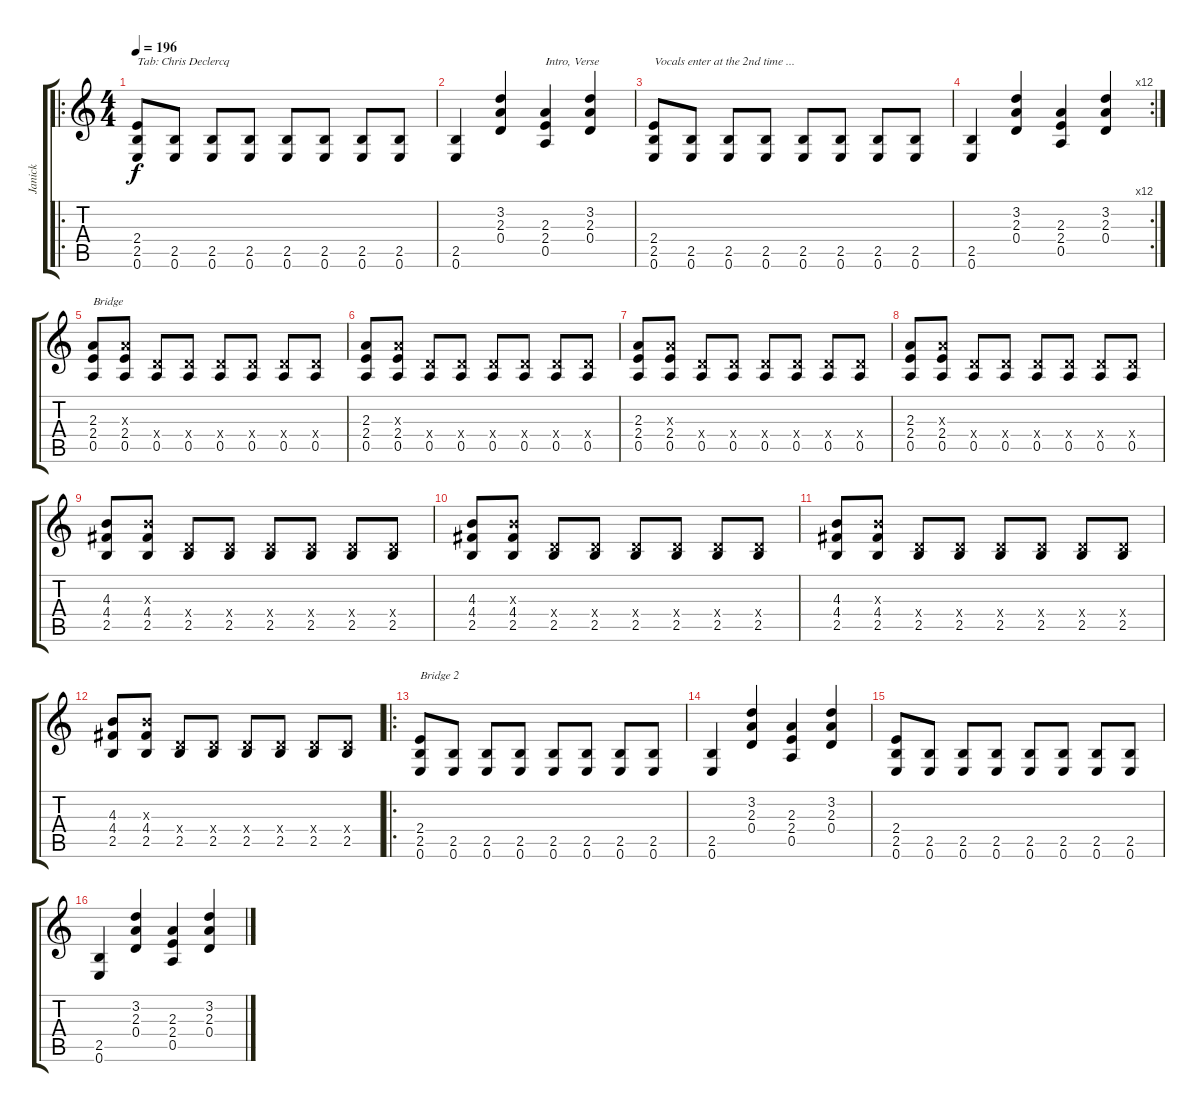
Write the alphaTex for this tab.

\track ("Janick" "Janick") {instrument distortionguitar}
\staff {score tabs}
\tuning (E4 B3 G3 D3 A2 E2) {hide}
\ro
\ts (4 4)
\tempo 196
\clef g2
\ks c
(2.4 2.5 0.6).8{txt "Tab: Chris Declercq" dy f instrument distortionguitar} (2.5 0.6).8 (2.5 0.6).8 (2.5 0.6).8 (2.5 0.6).8 (2.5 0.6).8 (2.5 0.6).8 (2.5 0.6).8 |
(2.5 0.6).4 (3.2 2.3 0.4).4 (2.3 2.4 0.5).4{txt "Intro, Verse"} (3.2 2.3 0.4).4 |
(2.4 2.5 0.6).8{txt "Vocals enter at the 2nd time ..."} (2.5 0.6).8 (2.5 0.6).8 (2.5 0.6).8 (2.5 0.6).8 (2.5 0.6).8 (2.5 0.6).8 (2.5 0.6).8 |
\rc 12
(2.5 0.6).4 (3.2 2.3 0.4).4 (2.3 2.4 0.5).4 (3.2 2.3 0.4).4 |
(2.3 2.4 0.5).8{txt "Bridge"} (2.3{x} 2.4 0.5).8 (0.4{x} 0.5).8 (0.4{x} 0.5).8 (0.4{x} 0.5).8 (0.4{x} 0.5).8 (0.4{x} 0.5).8 (0.4{x} 0.5).8 |
(2.3 2.4 0.5).8 (2.3{x} 2.4 0.5).8 (0.4{x} 0.5).8 (0.4{x} 0.5).8 (0.4{x} 0.5).8 (0.4{x} 0.5).8 (0.4{x} 0.5).8 (0.4{x} 0.5).8 |
(2.3 2.4 0.5).8 (2.3{x} 2.4 0.5).8 (0.4{x} 0.5).8 (0.4{x} 0.5).8 (0.4{x} 0.5).8 (0.4{x} 0.5).8 (0.4{x} 0.5).8 (0.4{x} 0.5).8 |
(2.3 2.4 0.5).8 (2.3{x} 2.4 0.5).8 (0.4{x} 0.5).8 (0.4{x} 0.5).8 (0.4{x} 0.5).8 (0.4{x} 0.5).8 (0.4{x} 0.5).8 (0.4{x} 0.5).8 |
(4.3 4.4 2.5).8 (4.3{x} 4.4 2.5).8 (0.4{x} 2.5).8 (0.4{x} 2.5).8 (0.4{x} 2.5).8 (0.4{x} 2.5).8 (0.4{x} 2.5).8 (0.4{x} 2.5).8 |
(4.3 4.4 2.5).8 (4.3{x} 4.4 2.5).8 (0.4{x} 2.5).8 (0.4{x} 2.5).8 (0.4{x} 2.5).8 (0.4{x} 2.5).8 (0.4{x} 2.5).8 (0.4{x} 2.5).8 |
(4.3 4.4 2.5).8 (4.3{x} 4.4 2.5).8 (0.4{x} 2.5).8 (0.4{x} 2.5).8 (0.4{x} 2.5).8 (0.4{x} 2.5).8 (0.4{x} 2.5).8 (0.4{x} 2.5).8 |
(4.3 4.4 2.5).8 (4.3{x} 4.4 2.5).8 (0.4{x} 2.5).8 (0.4{x} 2.5).8 (0.4{x} 2.5).8 (0.4{x} 2.5).8 (0.4{x} 2.5).8 (0.4{x} 2.5).8 |
\ro
(2.4 2.5 0.6).8{txt "Bridge 2"} (2.5 0.6).8 (2.5 0.6).8 (2.5 0.6).8 (2.5 0.6).8 (2.5 0.6).8 (2.5 0.6).8 (2.5 0.6).8 |
(2.5 0.6).4 (3.2 2.3 0.4).4 (2.3 2.4 0.5).4 (3.2 2.3 0.4).4 |
(2.4 2.5 0.6).8 (2.5 0.6).8 (2.5 0.6).8 (2.5 0.6).8 (2.5 0.6).8 (2.5 0.6).8 (2.5 0.6).8 (2.5 0.6).8 |
(2.5 0.6).4 (3.2 2.3 0.4).4 (2.3 2.4 0.5).4 (3.2 2.3 0.4).4
